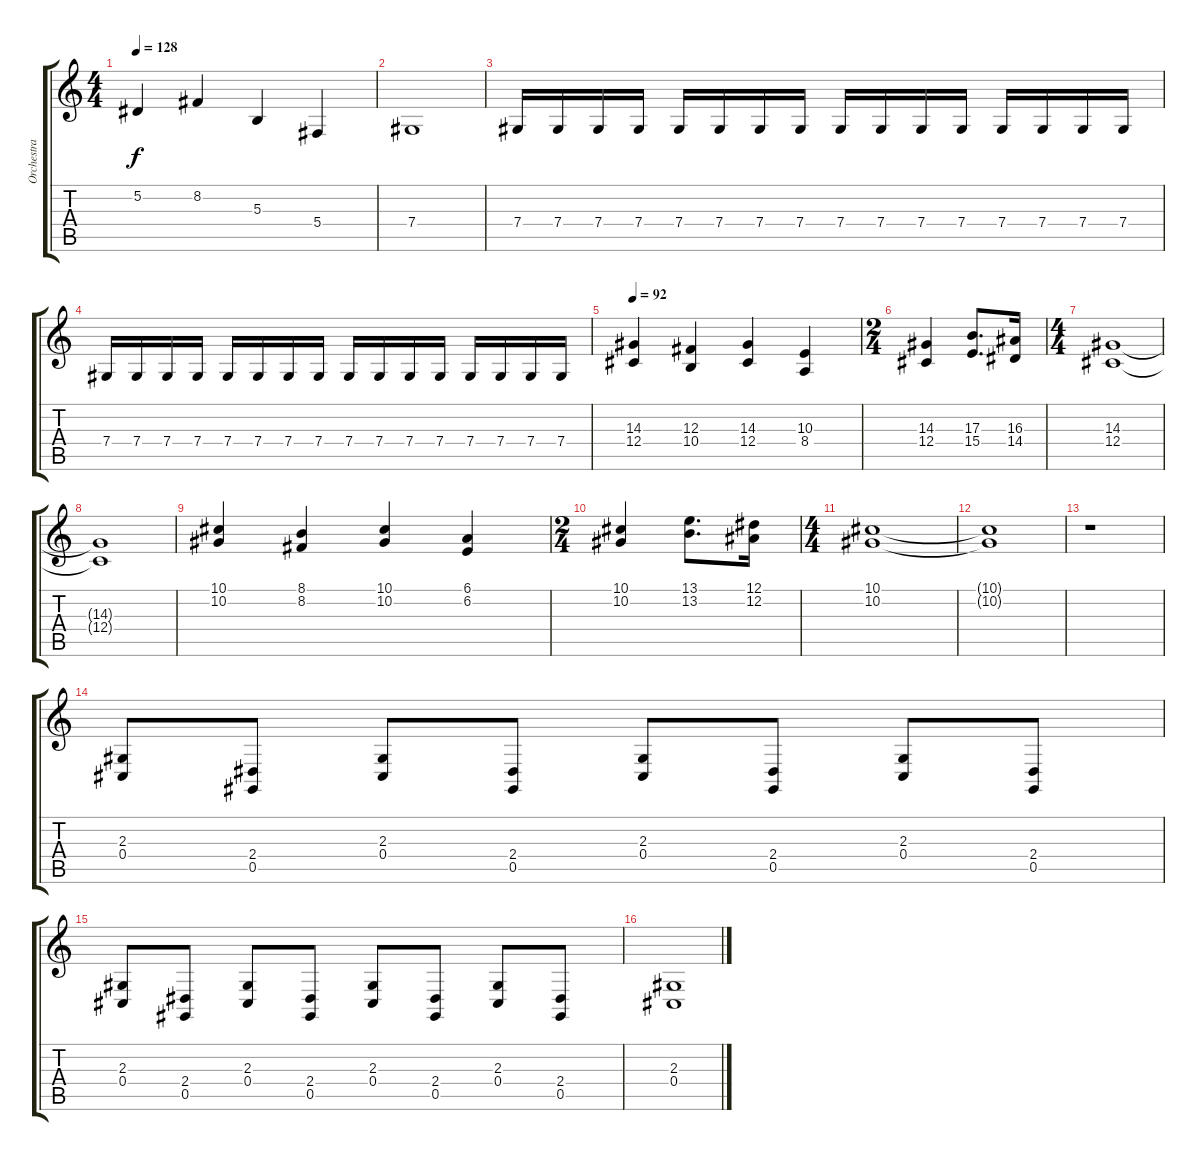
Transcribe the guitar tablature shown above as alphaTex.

\track ("Orchestra" "Orchestra") {instrument stringensemble1}
\staff {score tabs}
\tuning (Eb4 Bb3 Gb3 Db3 Ab2 Eb2) {hide}
\ts (4 4)
\tempo 128
\clef g2
\ks c
5.2{t}.4{dy f} 8.2.4 5.3.4 5.4.4 |
7.4.1 |
7.4.16 7.4.16 7.4.16 7.4.16 7.4.16 7.4.16 7.4.16 7.4.16 7.4.16 7.4.16 7.4.16 7.4.16 7.4.16 7.4.16 7.4.16 7.4.16 |
7.4.16 7.4.16 7.4.16 7.4.16 7.4.16 7.4.16 7.4.16 7.4.16 7.4.16 7.4.16 7.4.16 7.4.16 7.4.16 7.4.16 7.4.16 7.4.16 |
\tempo 92
(14.3 12.4).4{volume 16} (12.3 10.4).4 (14.3 12.4).4 (10.3 8.4).4 |
\ts (2 4)
(14.3 12.4).4 (17.3 15.4).8{d} (16.3 14.4).16 |
\ts (4 4)
(14.3 12.4).1 |
(14.3{t} 12.4{t}).1 |
(10.1 10.2).4 (8.1 8.2).4 (10.1 10.2).4 (6.1 6.2).4 |
\ts (2 4)
(10.1 10.2).4 (13.1 13.2).8{d} (12.1 12.2).16 |
\ts (4 4)
(10.1 10.2).1 |
(10.1{t} 10.2{t}).1 |
r.1 |
(2.3 0.4).8 (2.4 0.5).8 (2.3 0.4).8 (2.4 0.5).8 (2.3 0.4).8 (2.4 0.5).8 (2.3 0.4).8 (2.4 0.5).8 |
(2.3 0.4).8 (2.4 0.5).8 (2.3 0.4).8 (2.4 0.5).8 (2.3 0.4).8 (2.4 0.5).8 (2.3 0.4).8 (2.4 0.5).8 |
(2.3 0.4).1
